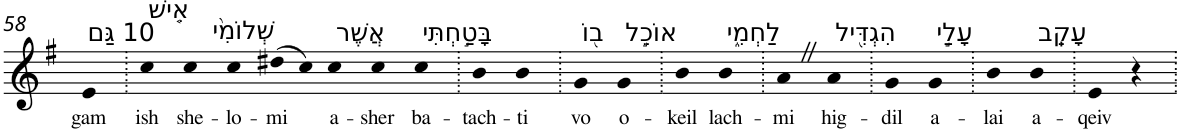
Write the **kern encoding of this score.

**kern	**text
*part1	*part1
*staff1	*staff1
*I"Piano	*
*I'Pno	*
!!LO:PB:g=z
*clefG2	*
*k[f#]	*
*G:	*
=58	=58
!LO:TX:a:t=10 גַּם	!
!	!LO:LY:b
4e	gam
=59.	=59.
!LO:TX:a:t=אִ֤ישׁ	!
!	!LO:LY:b
4cc	ish
!LO:TX:a:t=שְׁלוֹמִ֨י	!
!	!LO:LY:b
4cc	she-
!	!LO:LY:b
4cc	-lo-
!	!LO:LY:b
(>8dd#X	-mi
8cc)	.
!LO:TX:a:t=אֲשֶׁר	!
!	!LO:LY:b
4cc	a-
!	!LO:LY:b
4cc	-sher
!LO:TX:a:t=בָּטַ֣חְתִּי	!
!	!LO:LY:b
4cc	ba-
=60.	=60.
!	!LO:LY:b
4b	-tach-
!	!LO:LY:b
4b	-ti
=61.	=61.
!LO:TX:a:t=ב֭וֹ	!
!	!LO:LY:b
4g	vo
!LO:TX:a:t=אוֹכֵ֣ל	!
!	!LO:LY:b
4g	o-
=62.	=62.
!	!LO:LY:b
4b	-keil
!LO:TX:a:t=לַחְמִ֑י	!
!	!LO:LY:b
4b	lach-
=63.	=63.
!	!LO:LY:b
4aZ	-mi
!LO:TX:a:t=הִגְדִּ֖יל	!
!	!LO:LY:b
4a	hig-
=64.	=64.
!	!LO:LY:b
4g	-dil
!LO:TX:a:t=עָלַ֣י	!
!	!LO:LY:b
4g	a-
=65.	=65.
!	!LO:LY:b
4b	-lai
!LO:TX:a:t=עָקֵֽב	!
!	!LO:LY:b
4b	a-
=66.	=66.
!	!LO:LY:b
4e	-qeiv
4r	.
=.	=.
*-	*-
